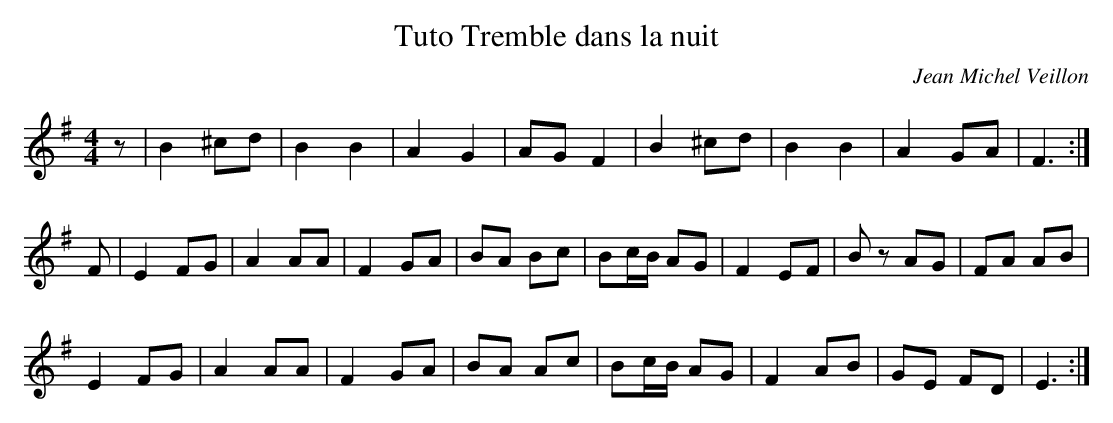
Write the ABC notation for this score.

X:1
T:Tuto Tremble dans la nuit
C:Jean Michel Veillon
M:4/4
L:1/8
K:Em
z | B2 ^cd | B2 B2 | A2 G2 | AG F2 | B2 ^cd | B2 B2 | A2 GA | F3 :|
F | E2 FG | A2 AA | F2 GA | BA Bc | Bc/B/ AG | F2 EF | Bz AG | FA AB |
E2 FG | A2 AA | F2 GA | BA Ac | Bc/B/ AG | F2 AB | GE FD | E3 :|
